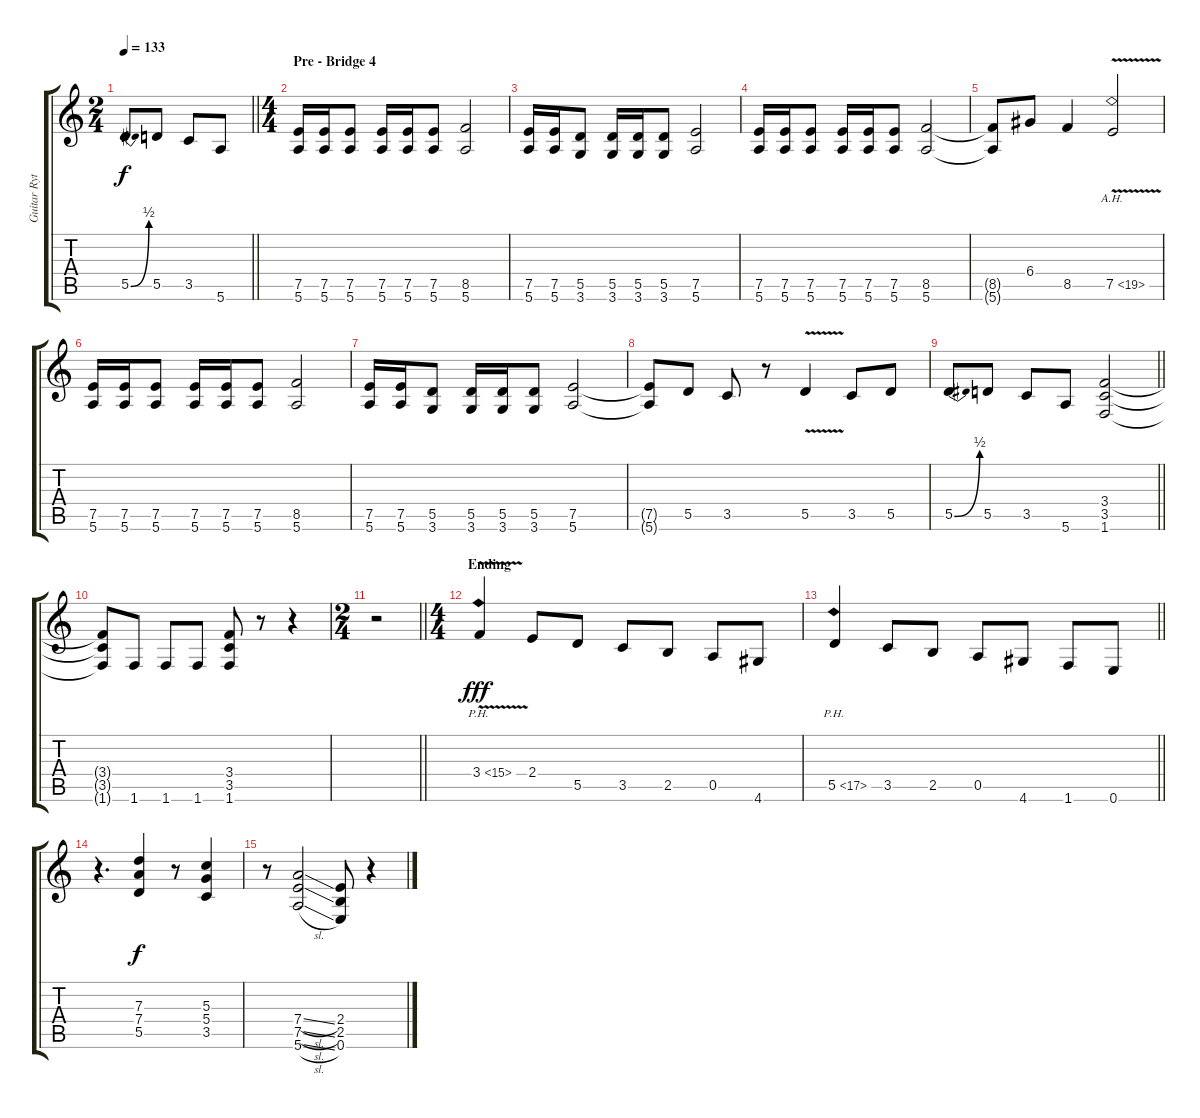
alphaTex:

\track ("Guitar Rythm 1" "Guitar Ryt") {instrument distortionguitar}
\staff {score tabs}
\tuning (E4 B3 G3 D3 A2 E2) {hide}
\ts (2 4)
\tempo 133
\clef g2
\barLineRight lightlight
\ks c
5.5{be (bend 0 0 60 2)}.8{dy f} 5.5.8 3.5.8 5.6.8 |
\ts (4 4)
\section ("" "Pre - Bridge 4")
(7.5 5.6).16 (7.5 5.6).16 (7.5 5.6).8 (7.5 5.6).16 (7.5 5.6).16 (7.5 5.6).8 (8.5 5.6).2 |
(7.5 5.6).16 (7.5 5.6).16 (5.5 3.6).8 (5.5 3.6).16 (5.5 3.6).16 (5.5 3.6).8 (7.5 5.6).2 |
(7.5 5.6).16 (7.5 5.6).16 (7.5 5.6).8 (7.5 5.6).16 (7.5 5.6).16 (7.5 5.6).8 (8.5 5.6).2 |
(8.5{t} 5.6{t}).8 6.4.8 8.5.4 7.5{ah 12 v}.2 |
(7.5 5.6).16 (7.5 5.6).16 (7.5 5.6).8 (7.5 5.6).16 (7.5 5.6).16 (7.5 5.6).8 (8.5 5.6).2 |
(7.5 5.6).16 (7.5 5.6).16 (5.5 3.6).8 (5.5 3.6).16 (5.5 3.6).16 (5.5 3.6).8 (7.5 5.6).2 |
(7.5{t} 5.6{t}).8 5.5.8 3.5.8 r.8 5.5{v}.4 3.5.8 5.5.8 |
\barLineRight lightlight
5.5{be (bend 0 0 60 2)}.8 5.5.8 3.5.8 5.6.8 (3.4 3.5 1.6).2 |
(3.4{t} 3.5{t} 1.6{t}).8 1.6.8 1.6.8 1.6.8 (3.4 3.5 1.6).8 r.8 r.4 |
\ts (2 4)
\barLineRight lightlight
r.2 |
\ts (4 4)
\section ("" "Ending")
3.4{ph 12 v}.4{dy fff} 2.4.8 5.5.8 3.5.8 2.5.8 0.5.8 4.6.8 |
\barLineRight lightlight
5.5{ph 12}.4 3.5.8 2.5.8 0.5.8 4.6.8 1.6.8 0.6.8 |
r.4{d} (7.3 7.4 5.5).4{dy f} r.8 (5.3 5.4 3.5).4 |
r.8 (7.4{sl} 7.5{sl} 5.6{sl}).2 (2.4 2.5 0.6).8{volume 0} r.4
